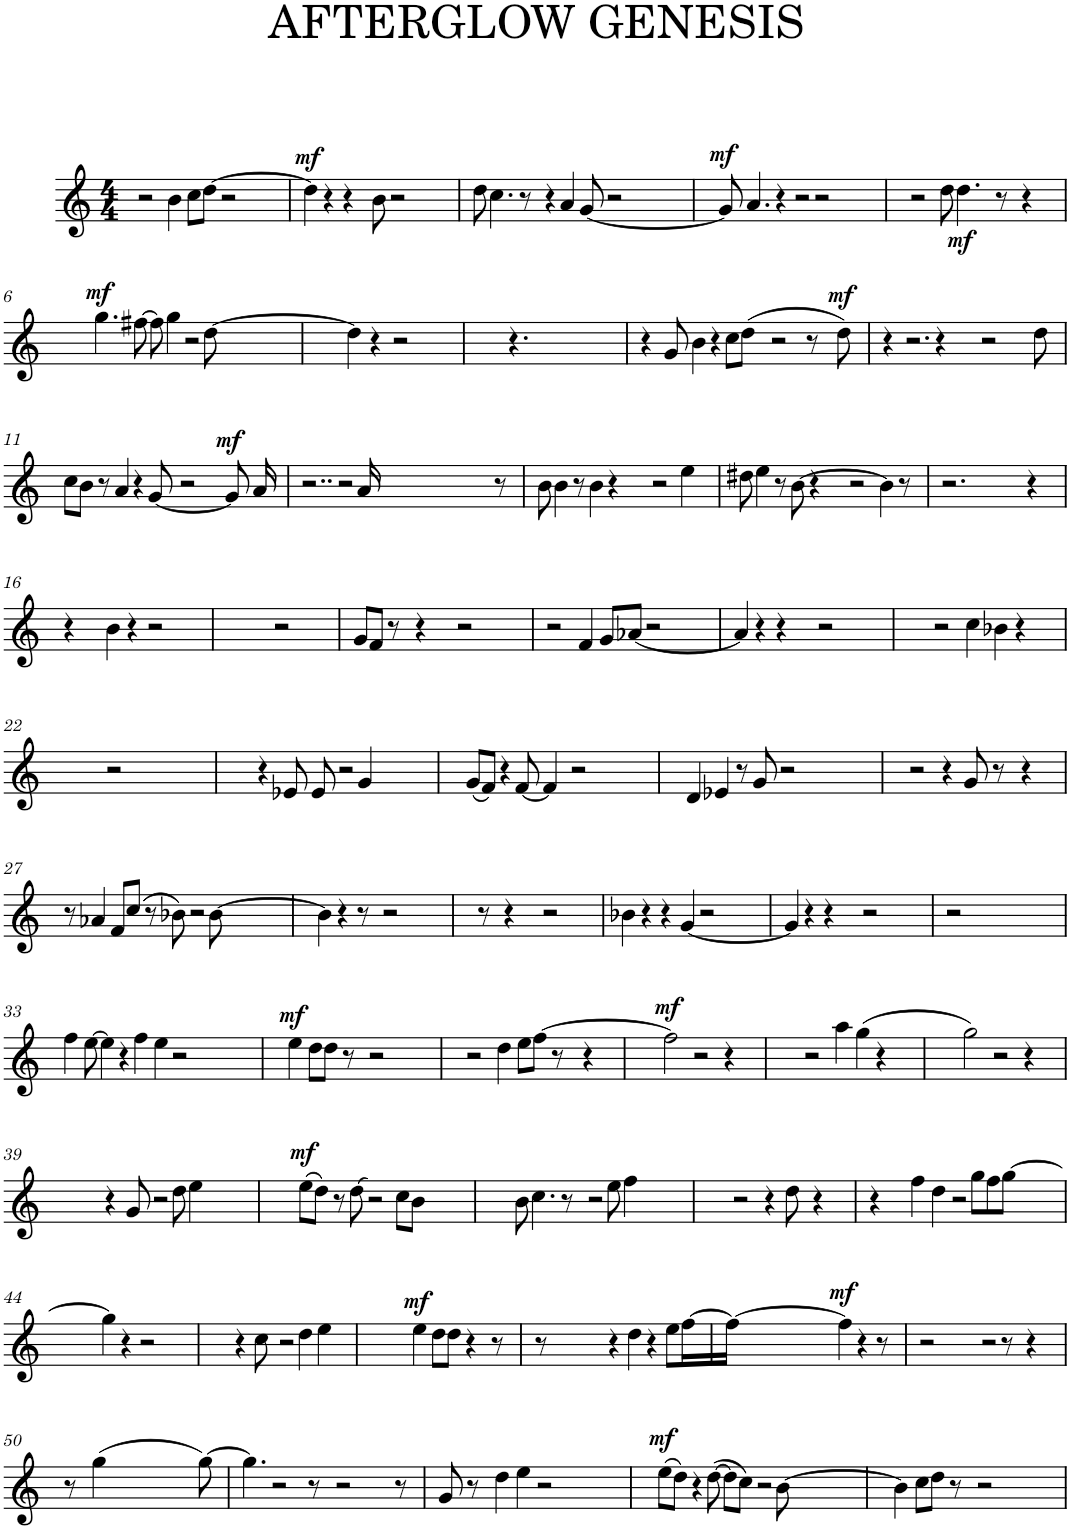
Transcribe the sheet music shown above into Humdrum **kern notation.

**kern	**dynam
*part1	*part1
*staff1	*staff1
*I"Piano	*
*I'Pno.	*
*clefG2	*
*k[]	*
*M4/4	*
=1	=1
2r	.
4b\	.
8cc\L	.
[>8dd\J	.
2r	.
4..ryy	.
=2	=2
!	!LO:DY:a
4dd\]	mf
4r	.
4r	.
8b\	.
2r	.
4..ryy	.
=3	=3
8dd\	.
4.cc\	.
8r	.
4r	.
4a/	.
[<8g/	.
2r	.
8.ryy	.
4ryy	.
=4	=4
8ryy	.
!	!LO:DY:a
8g/]	mf
4.a/	.
4r	.
2r	.
2r	.
8ryy	.
=5	=5
*^	*
8ryy	4..ryy	.
2r	.	.
!	!	!LO:DY:b
.	1ryy	mf
8dd\	.	.
4.dd\	.	.
8r	.	.
4r	.	.
.	4ryy	.
8.ryy	.	.
*v	*v	*
!!LO:LB:g=z
=6	=6
8ryy	.
!	!LO:DY:a
4.gg\	mf
[>8ff#X\	.
8ff#\]	.
4gg\	.
2r	.
[>8dd\	.
16ryy	.
4ryy	.
=7	=7
4ryy	.
4dd\]	.
4r	.
2r	.
=8	=8
4ryy	.
4.r	.
4.ryy	.
=9	=9
4r	.
8g/	.
4b\	.
4r	.
!	!LO:DY:a
8cc\L	mf
(>8dd\J	.
2r	.
8r	.
8dd\)	.
=10	=10
4r	.
2.r	.
4r	.
2ryy	.
2r	.
8dd\	.
!!LO:LB:g=z
=11	=11
8cc\L	.
8b\J	.
8r	.
4a/	.
4r	.
!	!LO:DY:a
[<8g/	mf
4..ryy	.
2r	.
8g/]	.
16a/	.
=12	=12
2..r	.
2r	.
16a/	.
4ryy	.
8r	.
=13	=13
8b\	.
4b\	.
8r	.
4b\	.
4r	.
16ryy	.
2r	.
4ee\	.
=14	=14
8dd#X\	.
4ee\	.
8r	.
[>8b\	.
4r	.
4..ryy	.
2r	.
4b\]	.
8r	.
=15	=15
2.r	.
4ryy	.
4r	.
!!LO:LB:g=z
=16	=16
4r	.
4b\	.
4r	.
2r	.
=17	=17
2ryy	.
2r	.
=18	=18
8g/L	.
8f/J	.
8r	.
4r	.
2r	.
4ryy	.
=19	=19
2r	.
4f/	.
8g/L	.
[<8a-X/J	.
2r	.
4..ryy	.
=20	=20
4a-/]	.
4r	.
4r	.
2r	.
4ryy	.
=21	=21
4ryy	.
2r	.
4cc\	.
4b-X\	.
4r	.
8ryy	.
!!LO:LB:g=z
=22	=22
4ryy	.
2r	.
4ryy	.
=23	=23
4ryy	.
4r	.
8e-X/	.
8e-/	.
2r	.
4g/	.
8.ryy	.
=24	=24
8ryy	.
(<8g/L	.
8f/J)	.
4r	.
[<8f/	.
4f/]	.
2r	.
4ryy	.
=25	=25
8ryy	.
4d/	.
4e-X/	.
8r	.
8g/	.
2r	.
4ryy	.
=26	=26
8ryy	.
2r	.
4r	.
8g/	.
8r	.
4r	.
!!LO:LB:g=z
=27	=27
8r	.
4a-X/	.
8f/L	.
(>8cc/J	.
8r	.
8b-X\)	.
2r	.
[>8b-\	.
16ryy	.
4ryy	.
=28	=28
8ryy	.
4b-\]	.
4r	.
8r	.
2r	.
4ryy	.
=29	=29
8ryy	.
8r	.
4r	.
2r	.
=30	=30
4b-X\	.
4r	.
4r	.
[<4g/	.
2r	.
4.ryy	.
=31	=31
4g/]	.
4r	.
4r	.
2r	.
4ryy	.
=32	=32
2r	.
2ryy	.
!!LO:LB:g=z
=33	=33
4ff\	.
[>8ee\	.
4ee\]	.
4r	.
4ff\	.
4ee\	.
2r	.
16ryy	.
4ryy	.
=34	=34
8ryy	.
!	!LO:DY:a
4ee\	mf
8dd\L	.
8dd\J	.
8r	.
2r	.
4ryy	.
=35	=35
8ryy	.
2r	.
4dd\	.
8ee\L	.
[>8ff\J	.
8r	.
16ryy	.
4r	.
=36	=36
4ryy	.
!	!LO:DY:a
2ff\]	mf
2r	.
4r	.
=37	=37
4ryy	.
2r	.
4aa\	.
(>4gg\	.
4r	.
8ryy	.
=38	=38
4ryy	.
2gg\)	.
2r	.
4r	.
!!LO:LB:g=z
=39	=39
4ryy	.
4r	.
8g/	.
2r	.
8dd\	.
4ee\	.
8ryy	.
=40	=40
4ryy	.
!	!LO:DY:a
(>8ee\L	mf
8dd\J)	.
8r	.
[>8dd\	.
2r	.
8cc\L	.
8b\J	.
8.ryy	.
=41	=41
4ryy	.
8b\	.
4.cc\	.
8r	.
2r	.
8ee\	.
4ff\	.
8ryy	.
=42	=42
4ryy	.
2r	.
4r	.
8dd\	.
4r	.
=43	=43
4r	.
4ff\	.
4dd\	.
2r	.
8gg\L	.
8ff\	.
[>8gg\J	.
8.ryy	.
!!LO:LB:g=z
=44	=44
4ryy	.
4gg\]	.
4r	.
2r	.
=45	=45
4ryy	.
4r	.
8cc\	.
2r	.
4dd\	.
4ee\	.
=46	=46
2ryy	.
!	!LO:DY:a
4ee\	mf
8dd\L	.
8dd\J	.
4r	.
8r	.
=47	=47
8r	.
4.ryy	.
4r	.
4dd\	.
4r	.
8ee\L	.
[16ff\L	.
=48	=48
16ff\JJ_	.
8.ryy	.
4ryy	.
8ryy	.
!	!LO:DY:a
4ff\]	mf
4r	.
8r	.
=49	=49
2r	.
4ryy	.
2r	.
8r	.
4r	.
!!LO:LB:g=z
=50	=50
8r	.
(>4gg\	.
2ryy	.
[8gg\)	.
=51	=51
4.gg\]	.
2r	.
8r	.
2r	.
4ryy	.
8r	.
=52	=52
8g/	.
8r	.
4dd\	.
4ee\	.
2r	.
8ryy	.
4ryy	.
=53	=53
8ryy	.
!	!LO:DY:a
(>8ee\L	mf
8dd\J)	.
4r	.
(>[>8dd\	.
8dd\L]	.
8cc\J)	.
2r	.
[>8b\	.
16ryy	.
4ryy	.
=54	=54
8ryy	.
4b\]	.
8cc\L	.
8dd\J	.
8r	.
2r	.
8ryy	.
4ryy	.
=	=
*-	*-
